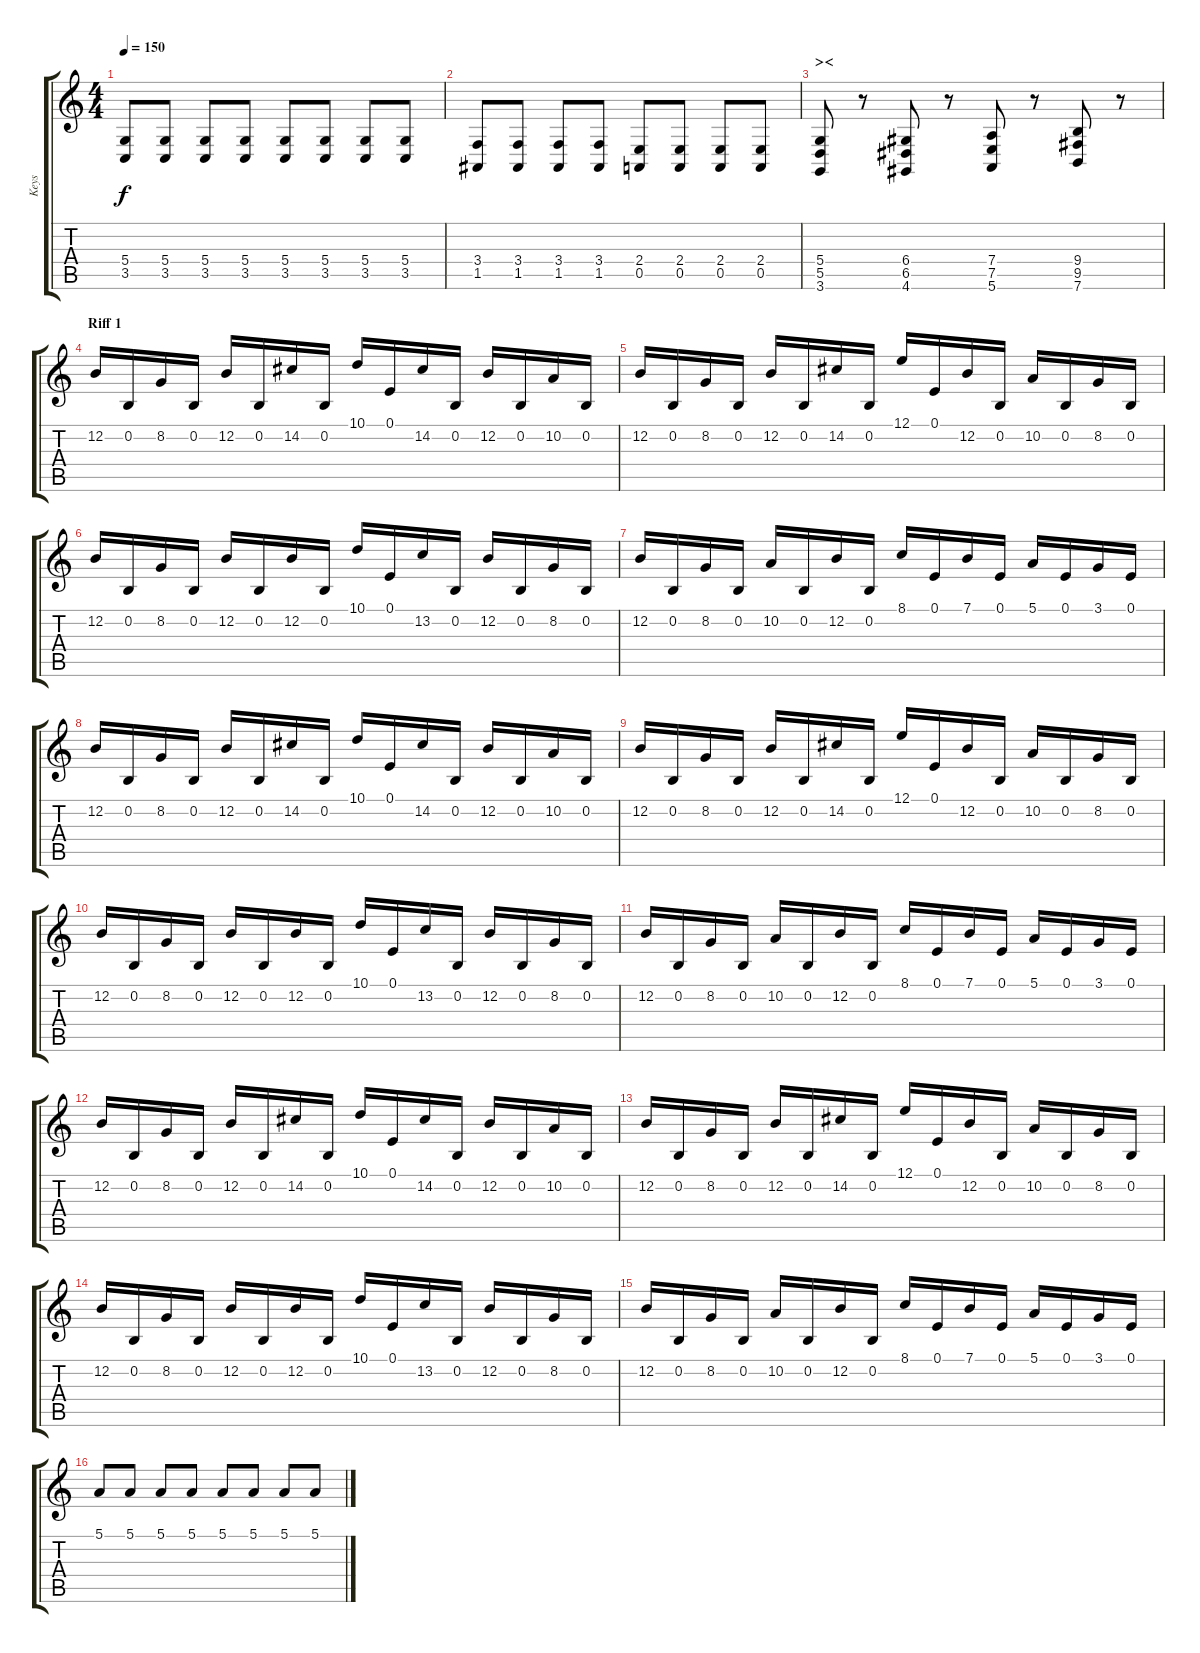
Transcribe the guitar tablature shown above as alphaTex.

\track ("Keys" "Keys") {instrument pad1newage}
\staff {score tabs}
\tuning (E4 B3 G3 D3 A2 E2) {hide}
\ts (4 4)
\tempo 150
\clef g2
\ks c
(5.4 3.5).8{dy f} (5.4 3.5).8 (5.4 3.5).8 (5.4 3.5).8 (5.4 3.5).8 (5.4 3.5).8 (5.4 3.5).8 (5.4 3.5).8 |
(3.4 1.5).8 (3.4 1.5).8 (3.4 1.5).8 (3.4 1.5).8 (2.4 0.5).8 (2.4 0.5).8 (2.4 0.5).8 (2.4 0.5).8 |
\section ("" "><")
(5.4 5.5 3.6).8 r.8 (6.4 6.5 4.6).8 r.8 (7.4 7.5 5.6).8 r.8 (9.4 9.5 7.6).8 r.8 |
\section ("" "Riff 1")
12.2.16 0.2.16 8.2.16 0.2.16 12.2.16 0.2.16 14.2.16 0.2.16 10.1.16 0.1.16 14.2.16 0.2.16 12.2.16 0.2.16 10.2.16 0.2.16 |
12.2.16 0.2.16 8.2.16 0.2.16 12.2.16 0.2.16 14.2.16 0.2.16 12.1.16 0.1.16 12.2.16 0.2.16 10.2.16 0.2.16 8.2.16 0.2.16 |
12.2.16 0.2.16 8.2.16 0.2.16 12.2.16 0.2.16 12.2.16 0.2.16 10.1.16 0.1.16 13.2.16 0.2.16 12.2.16 0.2.16 8.2.16 0.2.16 |
12.2.16 0.2.16 8.2.16 0.2.16 10.2.16 0.2.16 12.2.16 0.2.16 8.1.16 0.1.16 7.1.16 0.1.16 5.1.16 0.1.16 3.1.16 0.1.16 |
12.2.16 0.2.16 8.2.16 0.2.16 12.2.16 0.2.16 14.2.16 0.2.16 10.1.16 0.1.16 14.2.16 0.2.16 12.2.16 0.2.16 10.2.16 0.2.16 |
12.2.16 0.2.16 8.2.16 0.2.16 12.2.16 0.2.16 14.2.16 0.2.16 12.1.16 0.1.16 12.2.16 0.2.16 10.2.16 0.2.16 8.2.16 0.2.16 |
12.2.16 0.2.16 8.2.16 0.2.16 12.2.16 0.2.16 12.2.16 0.2.16 10.1.16 0.1.16 13.2.16 0.2.16 12.2.16 0.2.16 8.2.16 0.2.16 |
12.2.16 0.2.16 8.2.16 0.2.16 10.2.16 0.2.16 12.2.16 0.2.16 8.1.16 0.1.16 7.1.16 0.1.16 5.1.16 0.1.16 3.1.16 0.1.16 |
12.2.16 0.2.16 8.2.16 0.2.16 12.2.16 0.2.16 14.2.16 0.2.16 10.1.16 0.1.16 14.2.16 0.2.16 12.2.16 0.2.16 10.2.16 0.2.16 |
12.2.16 0.2.16 8.2.16 0.2.16 12.2.16 0.2.16 14.2.16 0.2.16 12.1.16 0.1.16 12.2.16 0.2.16 10.2.16 0.2.16 8.2.16 0.2.16 |
12.2.16 0.2.16 8.2.16 0.2.16 12.2.16 0.2.16 12.2.16 0.2.16 10.1.16 0.1.16 13.2.16 0.2.16 12.2.16 0.2.16 8.2.16 0.2.16 |
12.2.16 0.2.16 8.2.16 0.2.16 10.2.16 0.2.16 12.2.16 0.2.16 8.1.16 0.1.16 7.1.16 0.1.16 5.1.16 0.1.16 3.1.16 0.1.16 |
5.1.8 5.1.8 5.1.8 5.1.8 5.1.8 5.1.8 5.1.8 5.1.8
